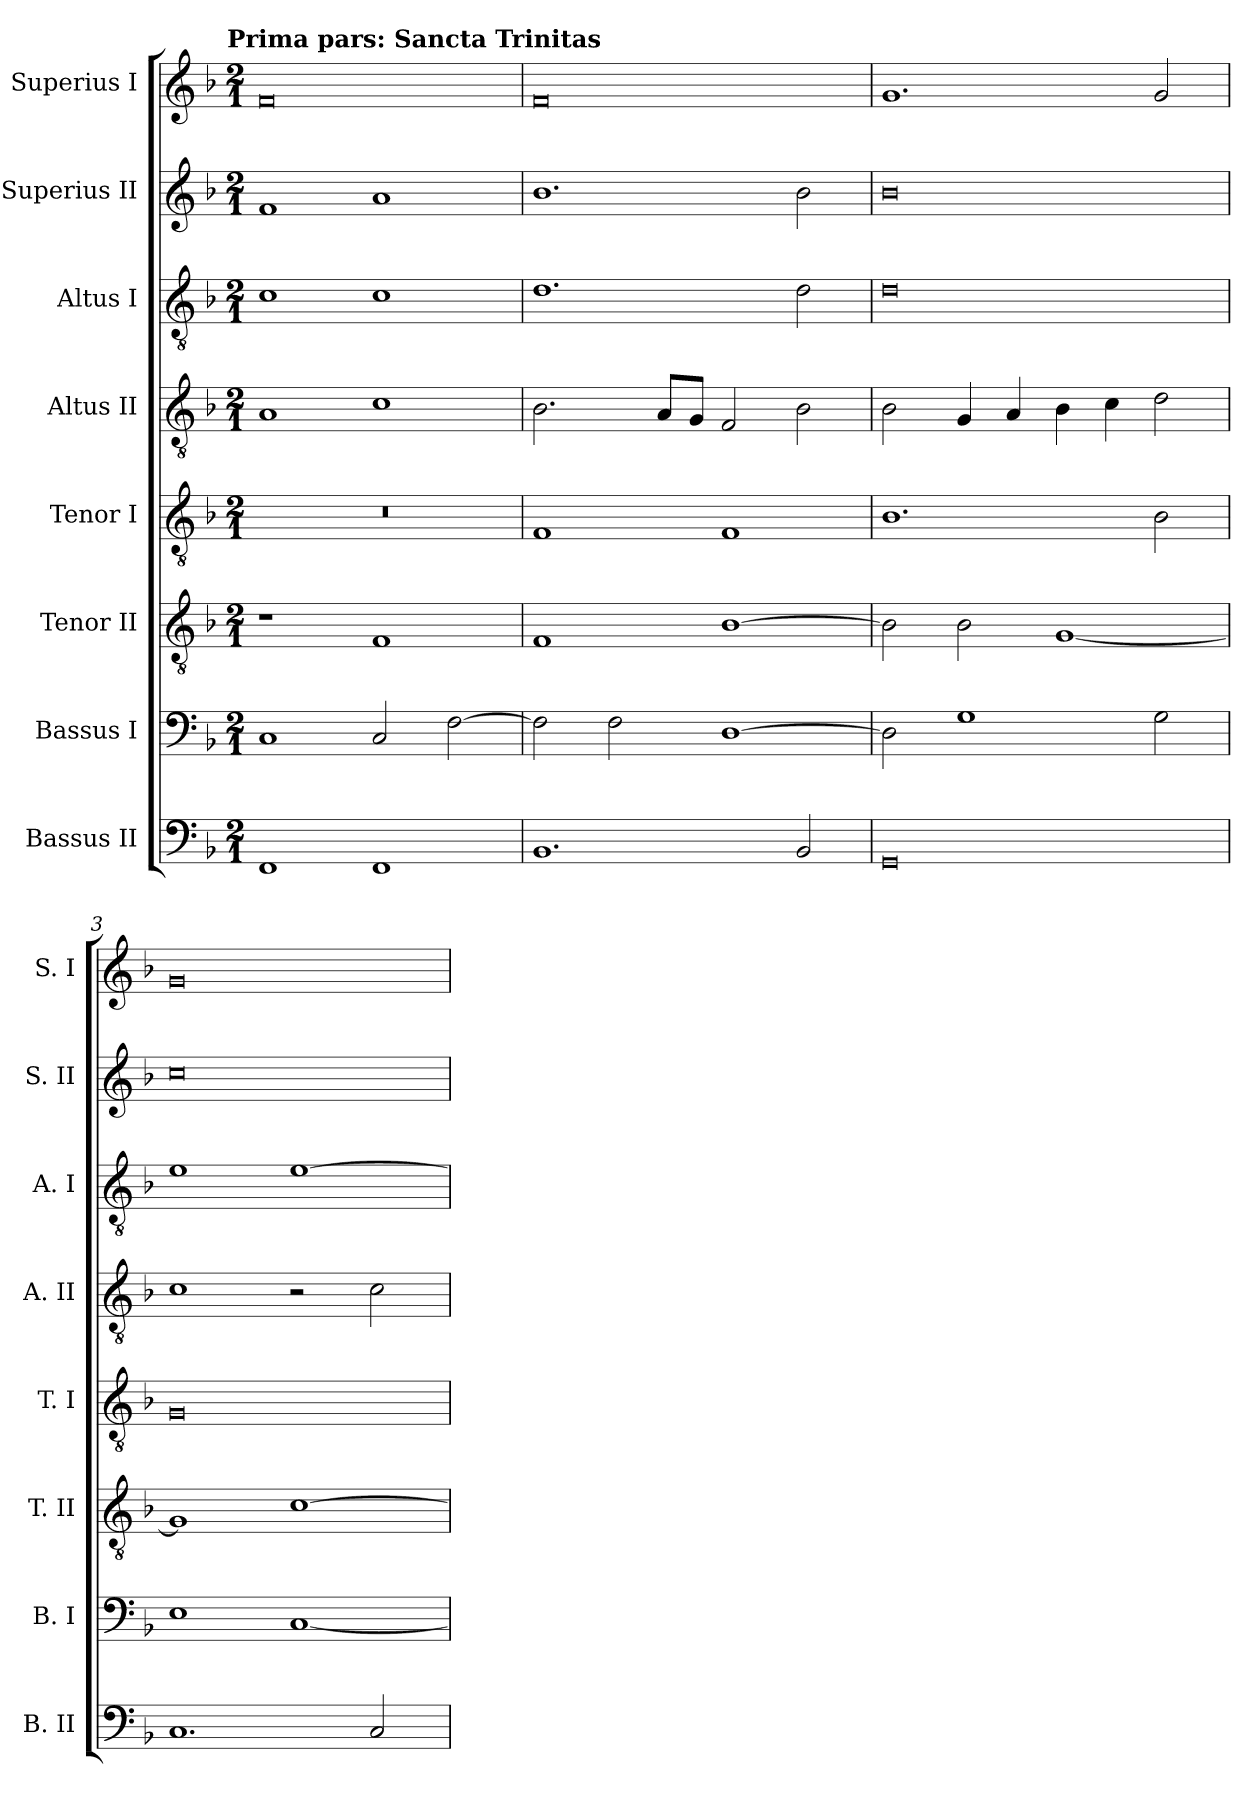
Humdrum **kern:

**kern	**kern	**kern	**kern	**kern	**kern	**kern	**kern
*part8	*part7	*part6	*part5	*part4	*part3	*part2	*part1
*staff8	*staff7	*staff6	*staff5	*staff4	*staff3	*staff2	*staff1
*I"Bassus II	*I"Bassus I	*I"Tenor II	*I"Tenor I	*I"Altus II	*I"Altus I	*I"Superius II	*I"Superius I
*I'B. II	*I'B. I	*I'T. II	*I'T. I	*I'A. II	*I'A. I	*I'S. II	*I'S. I
*clefF4	*clefF4	*clefGv2	*clefGv2	*clefGv2	*clefGv2	*clefG2	*clefG2
*k[b-]	*k[b-]	*k[b-]	*k[b-]	*k[b-]	*k[b-]	*k[b-]	*k[b-]
*F:	*F:	*F:	*F:	*F:	*F:	*F:	*F:
!!LO:TX:omd:t=Prima pars&colon; Sancta Trinitas
*M2/1	*M2/1	*M2/1	*M2/1	*M2/1	*M2/1	*M2/1	*M2/1
=	=	=	=	=	=	=	=
1FF	1C	1r	0r	1A	1c	1f	0f
1FF	2C	1F	.	1c	1c	1a	.
.	[2F	.	.	.	.	.	.
=1	=1	=1	=1	=1	=1	=1	=1
1.BB-	2F]	1F	1F	2.B-	1.d	1.b-	0f
.	2F	.	.	.	.	.	.
.	.	.	.	8AL	.	.	.
.	.	.	.	8GJ	.	.	.
.	[1D	[1B-	1F	2F	.	.	.
2BB-	.	.	.	2B-	2d	2b-	.
=2	=2	=2	=2	=2	=2	=2	=2
0GG	2D]	2B-]	1.B-	2B-	0d	0b-	1.g
.	1G	2B-	.	4G	.	.	.
.	.	.	.	4A	.	.	.
.	.	[1G	.	4B-	.	.	.
.	.	.	.	4c	.	.	.
.	2G	.	2B-	2d	.	.	2g
=3	=3	=3	=3	=3	=3	=3	=3
1.C	1E	1G]	0G	1c	1e	0cc	0g
.	[1C	[1c	.	2r	[1e	.	.
2C	.	.	.	2c	.	.	.
=	=	=	=	=	=	=	=
*-	*-	*-	*-	*-	*-	*-	*-
